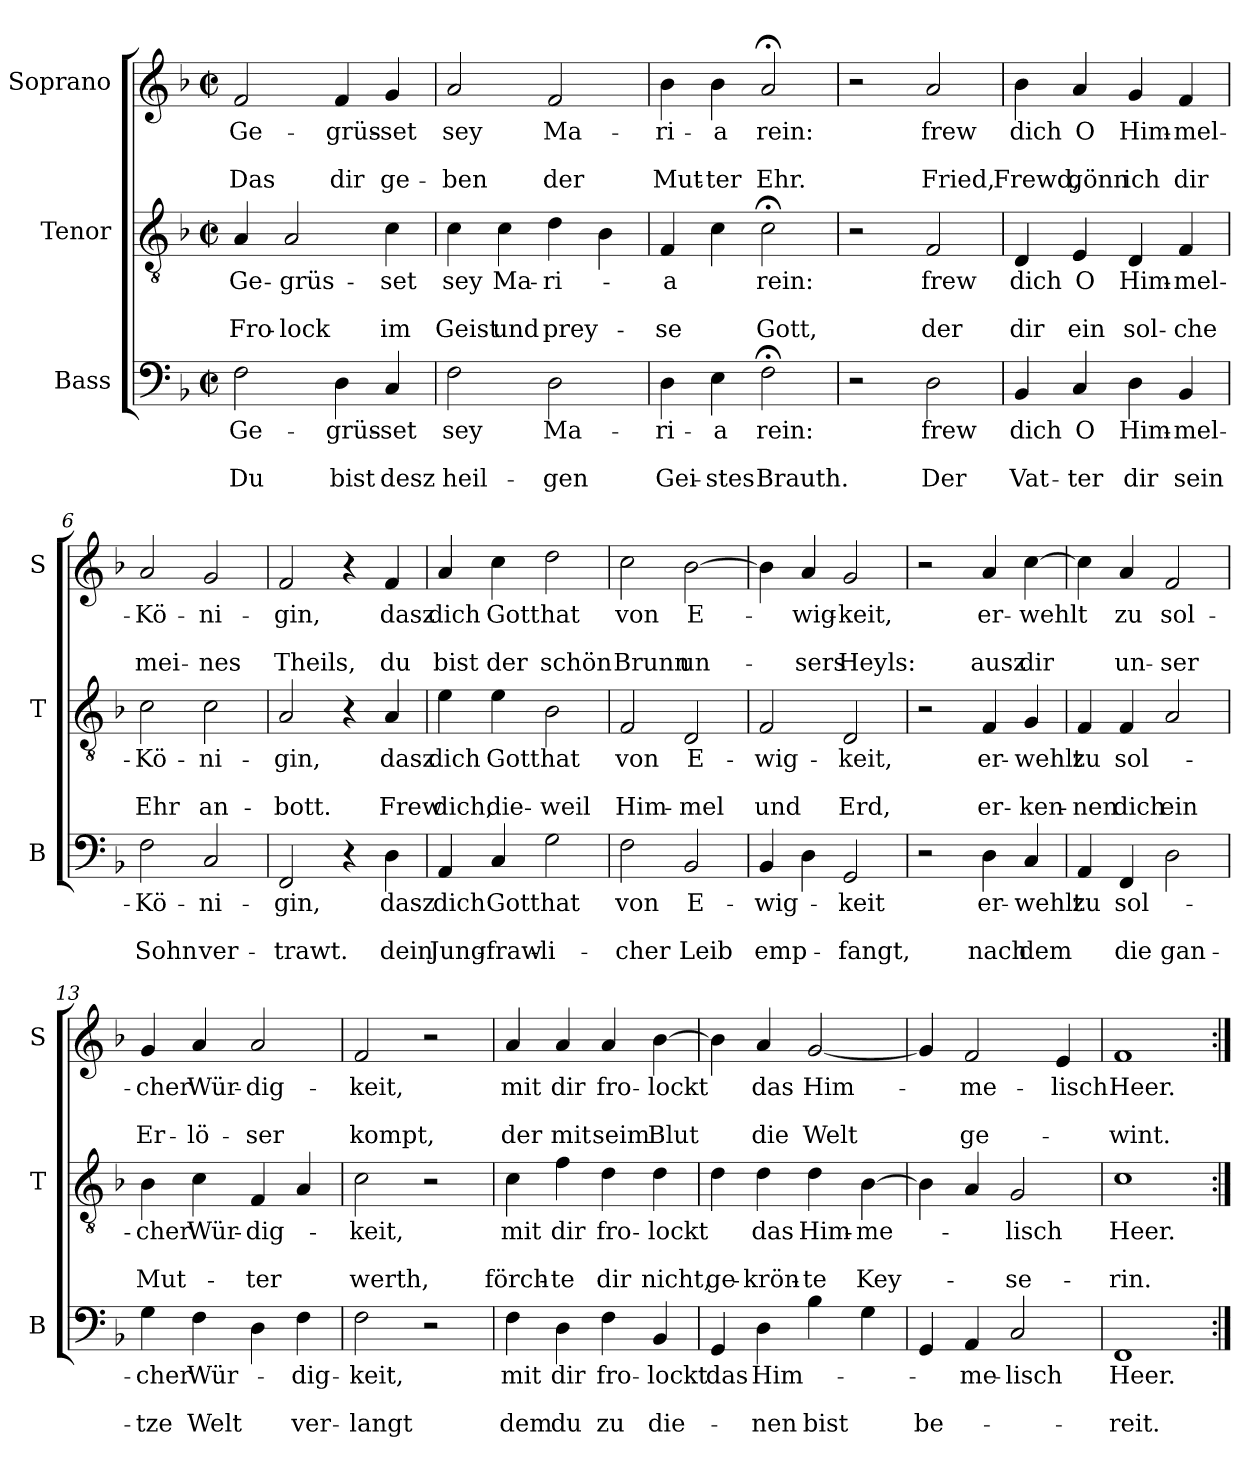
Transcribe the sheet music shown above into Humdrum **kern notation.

**kern	**text	**text	**text	**kern	**text	**text	**text	**kern	**text	**text	**text
*part3	*part3	*part3	*part3	*part2	*part2	*part2	*part2	*part1	*part1	*part1	*part1
*staff3	*staff3	*staff3	*staff3	*staff2	*staff2	*staff2	*staff2	*staff1	*staff1	*staff1	*staff1
*I"Bass	*	*	*	*I"Tenor	*	*	*	*I"Soprano	*	*	*
*I'B	*	*	*	*I'T	*	*	*	*I'S	*	*	*
*clefF4	*	*	*	*clefGv2	*	*	*	*clefG2	*	*	*
*k[b-]	*	*	*	*k[b-]	*	*	*	*k[b-]	*	*	*
*F:	*	*	*	*F:	*	*	*	*F:	*	*	*
*M2/2	*	*	*	*M2/2	*	*	*	*M2/2	*	*	*
*met(c|)	*	*	*	*met(c|)	*	*	*	*met(c|)	*	*	*
=1	=1	=1	=1	=1	=1	=1	=1	=1	=1	=1	=1
!	!LO:LY:b	!	!LO:LY:b	!	!LO:LY:b	!	!LO:LY:b	!	!LO:LY:b	!	!LO:LY:b
2F\	Ge-	.	Du	4A/	Ge-	.	Fro-	2f/	Ge-	.	Das
!	!	!	!	!	!LO:LY:b	!	!LO:LY:b	!	!	!	!
.	.	.	.	2A/	-grüs-	.	-lock	.	.	.	.
!	!LO:LY:b	!	!LO:LY:b	!	!	!	!	!	!LO:LY:b	!	!LO:LY:b
4D\	-grüs-	.	bist	.	.	.	.	4f/	-grüs-	.	dir
!	!LO:LY:b	!	!LO:LY:b	!	!LO:LY:b	!	!LO:LY:b	!	!LO:LY:b	!	!LO:LY:b
4C/	-set	.	desz	4c\	-set	.	im	4g/	-set	.	ge-
=2	=2	=2	=2	=2	=2	=2	=2	=2	=2	=2	=2
!	!LO:LY:b	!	!LO:LY:b	!	!LO:LY:b	!	!LO:LY:b	!	!LO:LY:b	!	!LO:LY:b
2F\	sey	.	heil-	4c\	sey	.	Geist	2a/	sey	.	-ben
!	!	!	!	!	!LO:LY:b	!	!LO:LY:b	!	!	!	!
.	.	.	.	4c\	Ma-	.	und	.	.	.	.
!	!LO:LY:b	!	!LO:LY:b	!	!LO:LY:b	!	!LO:LY:b	!	!LO:LY:b	!	!LO:LY:b
2D\	Ma-	.	-gen	4d\	-ri-	.	prey-	2f/	Ma-	.	der
.	.	.	.	4B-\	.	.	.	.	.	.	.
=3	=3	=3	=3	=3	=3	=3	=3	=3	=3	=3	=3
!	!LO:LY:b	!	!LO:LY:b	!	!LO:LY:b	!	!LO:LY:b	!	!LO:LY:b	!	!LO:LY:b
4D\	-ri-	.	Gei-	4F/	-a	.	-se	4b-\	-ri-	.	Mut-
!	!LO:LY:b	!	!LO:LY:b	!	!	!	!	!	!LO:LY:b	!	!LO:LY:b
4E\	-a	.	-stes	4c\	.	.	.	4b-\	-a	.	-ter
!	!LO:LY:b	!	!LO:LY:b	!	!LO:LY:b	!	!LO:LY:b	!	!LO:LY:b	!	!LO:LY:b
2F;<\	rein:	.	Brauth.	2c;<\	rein:	.	Gott,	2a;</	rein:	.	Ehr.
=4	=4	=4	=4	=4	=4	=4	=4	=4	=4	=4	=4
2r	.	.	.	2r	.	.	.	2r	.	.	.
!	!LO:LY:b	!	!LO:LY:b	!	!LO:LY:b	!	!LO:LY:b	!	!LO:LY:b	!	!LO:LY:b
2D\	frew	.	Der	2F/	frew	.	der	2a/	frew	.	Fried,
!!LO:LB:g=z
=5	=5	=5	=5	=5	=5	=5	=5	=5	=5	=5	=5
!	!LO:LY:b	!	!LO:LY:b	!	!LO:LY:b	!	!LO:LY:b	!	!LO:LY:b	!	!LO:LY:b
4BB-/	dich	.	Vat-	4D/	dich	.	dir	4b-\	dich	.	Frewd,
!	!LO:LY:b	!	!LO:LY:b	!	!LO:LY:b	!	!LO:LY:b	!	!LO:LY:b	!	!LO:LY:b
4C/	O	.	-ter	4E/	O	.	ein	4a/	O	.	gönn
!	!LO:LY:b	!	!LO:LY:b	!	!LO:LY:b	!	!LO:LY:b	!	!LO:LY:b	!	!LO:LY:b
4D\	Him-	.	dir	4D/	Him-	.	sol-	4g/	Him-	.	ich
!	!LO:LY:b	!	!LO:LY:b	!	!LO:LY:b	!	!LO:LY:b	!	!LO:LY:b	!	!LO:LY:b
4BB-/	-mel-	.	sein	4F/	-mel-	.	-che	4f/	-mel-	.	dir
=6	=6	=6	=6	=6	=6	=6	=6	=6	=6	=6	=6
!	!LO:LY:b	!	!LO:LY:b	!	!LO:LY:b	!	!LO:LY:b	!	!LO:LY:b	!	!LO:LY:b
2F\	-Kö-	.	Sohn	2c\	-Kö-	.	Ehr	2a/	-Kö-	.	mei-
!	!LO:LY:b	!	!LO:LY:b	!	!LO:LY:b	!	!LO:LY:b	!	!LO:LY:b	!	!LO:LY:b
2C/	-ni-	.	ver-	2c\	-ni-	.	an-	2g/	-ni-	.	-nes
=7	=7	=7	=7	=7	=7	=7	=7	=7	=7	=7	=7
!	!LO:LY:b	!	!LO:LY:b	!	!LO:LY:b	!	!LO:LY:b	!	!LO:LY:b	!	!LO:LY:b
2FF/	-gin,	.	-trawt.	2A/	-gin,	.	-bott.	2f/	-gin,	.	Theils,
4r	.	.	.	4r	.	.	.	4r	.	.	.
!	!LO:LY:b	!	!LO:LY:b	!	!LO:LY:b	!	!LO:LY:b	!	!LO:LY:b	!	!LO:LY:b
4D\	dasz	.	dein	4A/	dasz	.	Frew	4f/	dasz	.	du
=8	=8	=8	=8	=8	=8	=8	=8	=8	=8	=8	=8
!	!LO:LY:b	!	!LO:LY:b	!	!LO:LY:b	!	!LO:LY:b	!	!LO:LY:b	!	!LO:LY:b
4AA/	dich	.	Jung-	4e\	dich	.	dich,	4a/	dich	.	bist
!	!LO:LY:b	!	!LO:LY:b	!	!LO:LY:b	!	!LO:LY:b	!	!LO:LY:b	!	!LO:LY:b
4C/	Gott	.	-fraw-	4e\	Gott	.	die-	4cc\	Gott	.	der
!	!LO:LY:b	!	!LO:LY:b	!	!LO:LY:b	!	!LO:LY:b	!	!LO:LY:b	!	!LO:LY:b
2G\	hat	.	-li-	2B-\	hat	.	-weil	2dd\	hat	.	schön
=9	=9	=9	=9	=9	=9	=9	=9	=9	=9	=9	=9
!	!LO:LY:b	!	!LO:LY:b	!	!LO:LY:b	!	!LO:LY:b	!	!LO:LY:b	!	!LO:LY:b
2F\	von	.	-cher	2F/	von	.	Him-	2cc\	von	.	Brunn
!	!LO:LY:b	!	!LO:LY:b	!	!LO:LY:b	!	!LO:LY:b	!	!LO:LY:b	!	!LO:LY:b
2BB-/	E-	.	Leib	2D/	E-	.	-mel	[2b-\	E-	.	un-
!!LO:PB:g=z
=10	=10	=10	=10	=10	=10	=10	=10	=10	=10	=10	=10
!	!LO:LY:b	!	!LO:LY:b	!	!LO:LY:b	!	!LO:LY:b	!	!	!	!
4BB-/	-wig-	.	emp-	2F/	-wig-	.	und	4b-\]	.	.	.
!	!	!	!	!	!	!	!	!	!LO:LY:b	!	!LO:LY:b
4D\	.	.	.	.	.	.	.	4a/	-wig-	.	-sers
!	!LO:LY:b	!	!LO:LY:b	!	!LO:LY:b	!	!LO:LY:b	!	!LO:LY:b	!	!LO:LY:b
2GG/	-keit	.	-fangt,	2D/	-keit,	.	Erd,	2g/	-keit,	.	Heyls:
=11	=11	=11	=11	=11	=11	=11	=11	=11	=11	=11	=11
2r	.	.	.	2r	.	.	.	2r	.	.	.
!	!LO:LY:b	!	!LO:LY:b	!	!LO:LY:b	!	!LO:LY:b	!	!LO:LY:b	!	!LO:LY:b
4D\	er-	.	nach	4F/	er-	.	er-	4a/	er-	.	ausz
!	!LO:LY:b	!	!LO:LY:b	!	!LO:LY:b	!	!LO:LY:b	!	!LO:LY:b	!	!LO:LY:b
4C/	-wehlt	.	dem	4G/	-wehlt	.	-ken-	[4cc\	-wehlt	.	dir
=12	=12	=12	=12	=12	=12	=12	=12	=12	=12	=12	=12
!	!LO:LY:b	!	!	!	!LO:LY:b	!	!LO:LY:b	!	!	!	!
4AA/	zu	.	.	4F/	zu	.	-nen	4cc\]	.	.	.
!	!LO:LY:b	!	!LO:LY:b	!	!LO:LY:b	!	!LO:LY:b	!	!LO:LY:b	!	!LO:LY:b
4FF/	sol-	.	die	4F/	sol-	.	dich	4a/	zu	.	un-
!	!	!	!LO:LY:b	!	!	!	!LO:LY:b	!	!LO:LY:b	!	!LO:LY:b
2D\	.	.	gan-	2A/	.	.	ein	2f/	sol-	.	-ser
=13	=13	=13	=13	=13	=13	=13	=13	=13	=13	=13	=13
!	!LO:LY:b	!	!LO:LY:b	!	!LO:LY:b	!	!LO:LY:b	!	!LO:LY:b	!	!LO:LY:b
4G\	-cher	.	-tze	4B-\	-cher	.	Mut-	4g/	-cher	.	Er-
!	!LO:LY:b	!	!LO:LY:b	!	!LO:LY:b	!	!	!	!LO:LY:b	!	!LO:LY:b
4F\	Wür-	.	Welt	4c\	Wür-	.	.	4a/	Wür-	.	-lö-
!	!	!	!	!	!LO:LY:b	!	!LO:LY:b	!	!LO:LY:b	!	!LO:LY:b
4D\	.	.	.	4F/	-dig-	.	-ter	2a/	-dig-	.	-ser
!	!LO:LY:b	!	!LO:LY:b	!	!	!	!	!	!	!	!
4F\	-dig-	.	ver-	4A/	.	.	.	.	.	.	.
=14	=14	=14	=14	=14	=14	=14	=14	=14	=14	=14	=14
!	!LO:LY:b	!	!LO:LY:b	!	!LO:LY:b	!	!LO:LY:b	!	!LO:LY:b	!	!LO:LY:b
2F\	-keit,	.	-langt	2c\	-keit,	.	werth,	2f/	-keit,	.	kompt,
2r	.	.	.	2r	.	.	.	2r	.	.	.
!!LO:LB:g=z
=15	=15	=15	=15	=15	=15	=15	=15	=15	=15	=15	=15
!	!LO:LY:b	!	!LO:LY:b	!	!LO:LY:b	!	!LO:LY:b	!	!LO:LY:b	!	!LO:LY:b
4F\	mit	.	dem	4c\	mit	.	förch-	4a/	mit	.	der
!	!LO:LY:b	!	!LO:LY:b	!	!LO:LY:b	!	!LO:LY:b	!	!LO:LY:b	!	!LO:LY:b
4D\	dir	.	du	4f\	dir	.	-te	4a/	dir	.	mit
!	!LO:LY:b	!	!LO:LY:b	!	!LO:LY:b	!	!LO:LY:b	!	!LO:LY:b	!	!LO:LY:b
4F\	fro-	.	zu	4d\	fro-	.	dir	4a/	fro-	.	seim
!	!LO:LY:b	!	!LO:LY:b	!	!LO:LY:b	!	!LO:LY:b	!	!LO:LY:b	!	!LO:LY:b
4BB-/	-lockt	.	die-	4d\	-lockt	.	nicht,	[4b-\	-lockt	.	Blut
=16	=16	=16	=16	=16	=16	=16	=16	=16	=16	=16	=16
!	!LO:LY:b	!	!	!	!	!	!LO:LY:b	!	!	!	!
4GG/	das	.	.	4d\	.	.	ge-	4b-\]	.	.	.
!	!LO:LY:b	!	!LO:LY:b	!	!LO:LY:b	!	!LO:LY:b	!	!LO:LY:b	!	!LO:LY:b
4D\	Him-	.	-nen	4d\	das	.	-krön-	4a/	das	.	die
!	!	!	!LO:LY:b	!	!LO:LY:b	!	!LO:LY:b	!	!LO:LY:b	!	!LO:LY:b
4B-\	.	.	bist	4d\	Him-	.	-te	[2g/	Him-	.	Welt
!	!	!	!	!	!LO:LY:b	!	!LO:LY:b	!	!	!	!
4G\	.	.	.	[4B-\	-me-	.	Key-	.	.	.	.
=17	=17	=17	=17	=17	=17	=17	=17	=17	=17	=17	=17
!	!	!	!LO:LY:b	!	!	!	!	!	!	!	!
4GG/	.	.	be-	4B-\]	.	.	.	4g/]	.	.	.
!	!LO:LY:b	!	!	!	!	!	!	!	!LO:LY:b	!	!LO:LY:b
4AA/	-me-	.	.	4A/	.	.	.	2f/	-me-	.	ge-
!	!LO:LY:b	!	!	!	!LO:LY:b	!	!LO:LY:b	!	!	!	!
2C/	-lisch	.	.	2G/	-lisch	.	-se-	.	.	.	.
!	!	!	!	!	!	!	!	!	!LO:LY:b	!	!
.	.	.	.	.	.	.	.	4e/	-lisch	.	.
=18	=18	=18	=18	=18	=18	=18	=18	=18	=18	=18	=18
!	!LO:LY:b	!	!LO:LY:b	!	!LO:LY:b	!	!LO:LY:b	!	!LO:LY:b	!	!LO:LY:b
1FF	Heer.	.	-reit.	1c	Heer.	.	-rin.	1f	Heer.	.	-wint.
=:|!	=:|!	=:|!	=:|!	=:|!	=:|!	=:|!	=:|!	=:|!	=:|!	=:|!	=:|!
*-	*-	*-	*-	*-	*-	*-	*-	*-	*-	*-	*-
